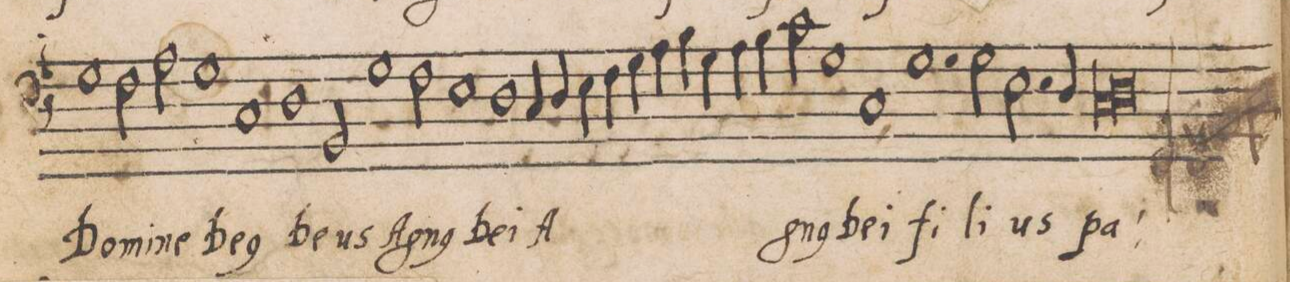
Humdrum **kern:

**kern	**text
*I"BASSVS	*
*clefF5	*
*k[]	*
*met(C|)	*
*M2/1	*
1Gny	Do-
=71-	=71-
2F\	-mi-
2A\	-ne
1G	De-
=72-	=72-
1C	-(us)
1D	De-
=73-	=73-
2GG/	-us
1G	A-
2F\	-gn(us)
=74-	=74-
1E	De-
1D	-i
=75-	=75-
4C/	A-
4D/	.
4E\	.
4F\	.
4G\	.
4A\	.
4B\	.
4G\	.
=76-	=76-
4A\	.
4B\	.
2c\	-gn(us)
1G	De-
=77-	=77-
1C	-i
1.G	fi-
=78-	=78-
2G\	-li-
2.E\	-us
4D/	.
=79-	=79-
*lig	*
1C	pa:-
*custos:GG	*
1D	.
*-	*-
